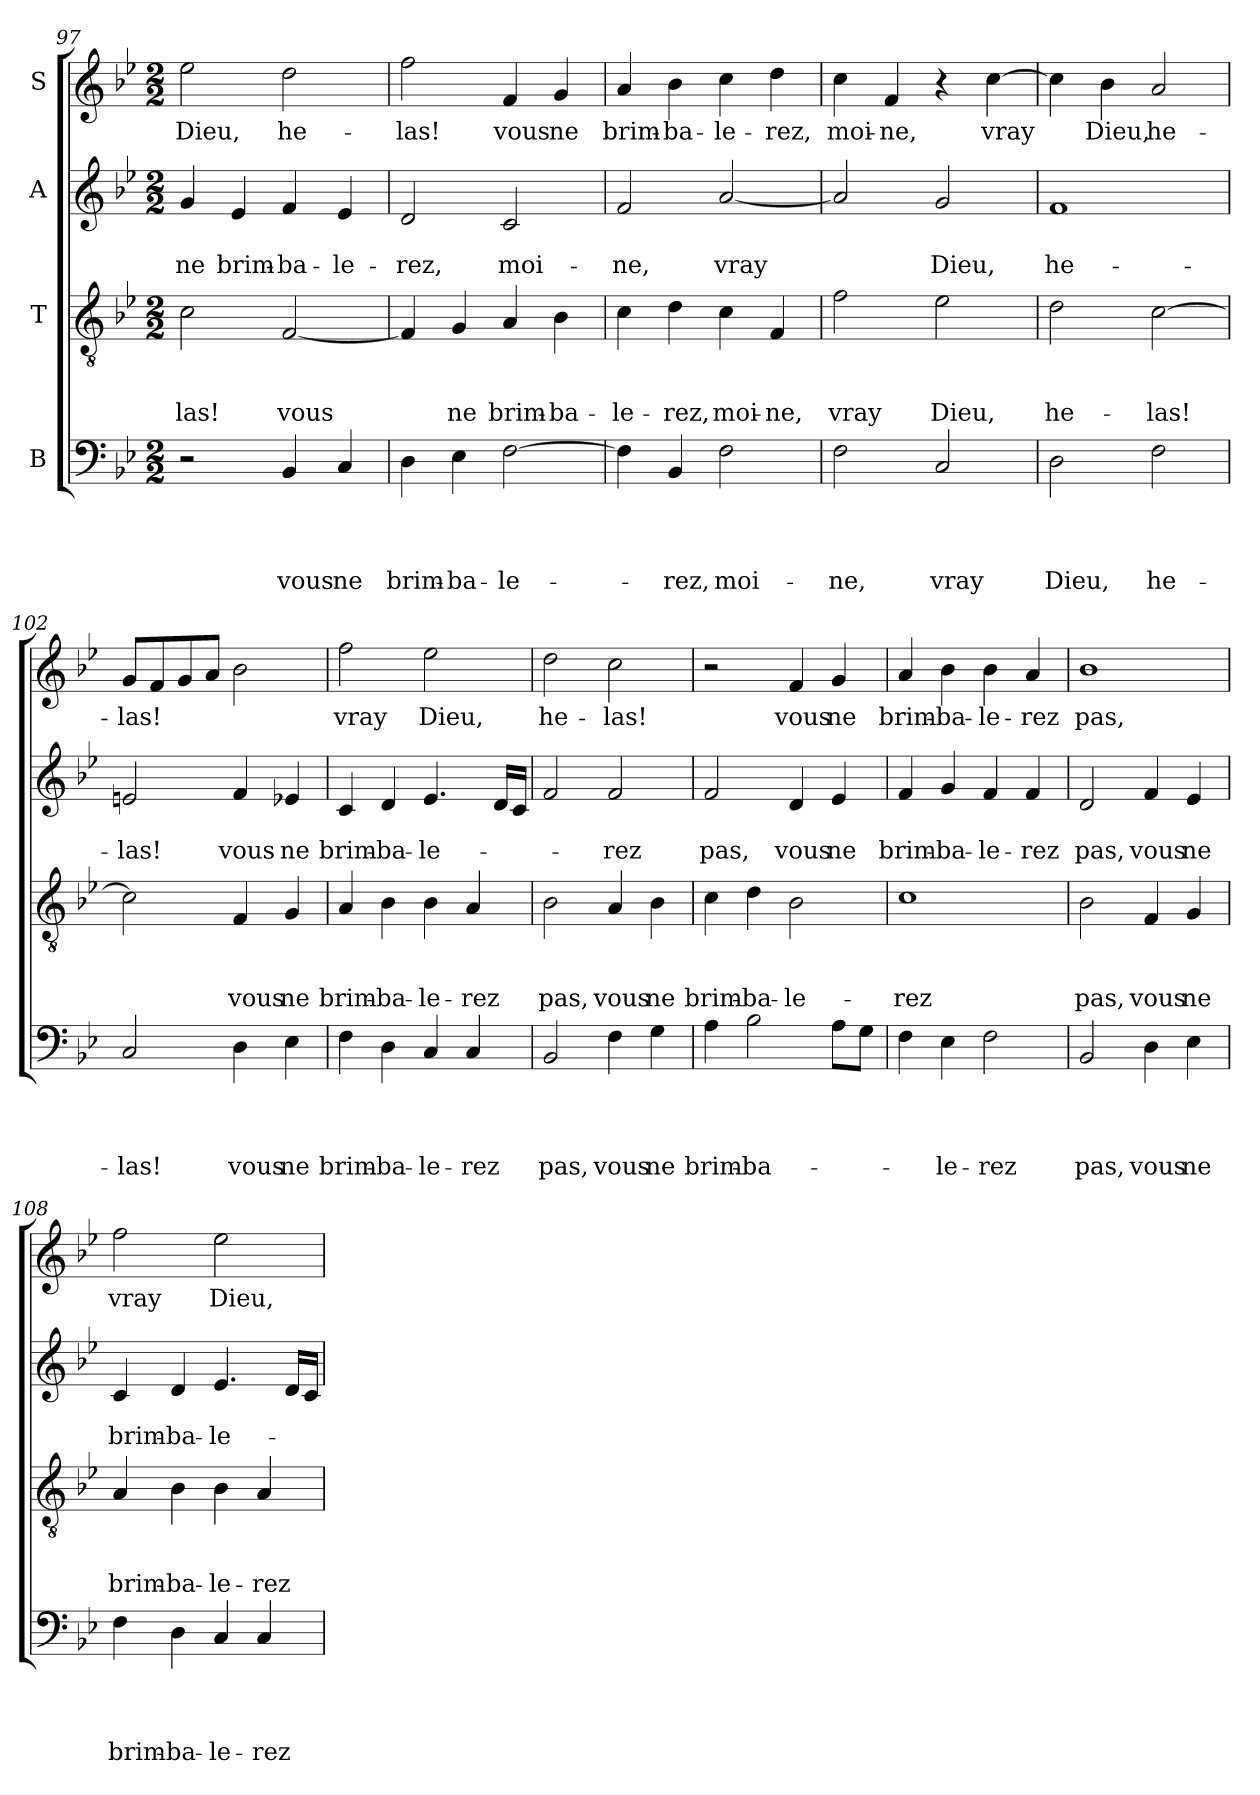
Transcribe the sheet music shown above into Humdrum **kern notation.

**kern	**text	**text	**text	**text	**kern	**text	**text	**text	**kern	**text	**text	**kern	**text
*part4	*part4	*part4	*part4	*part4	*part3	*part3	*part3	*part3	*part2	*part2	*part2	*part1	*part1
*staff4	*staff4	*staff4	*staff4	*staff4	*staff3	*staff3	*staff3	*staff3	*staff2	*staff2	*staff2	*staff1	*staff1
*I"B	*	*	*	*	*I"T	*	*	*	*I"A	*	*	*I"S	*
*clefF4	*	*	*	*	*clefGv2	*	*	*	*clefG2	*	*	*clefG2	*
*k[b-e-]	*	*	*	*	*k[b-e-]	*	*	*	*k[b-e-]	*	*	*k[b-e-]	*
*B-:	*	*	*	*	*B-:	*	*	*	*B-:	*	*	*B-:	*
*M2/2	*	*	*	*	*M2/2	*	*	*	*M2/2	*	*	*M2/2	*
=97	=97	=97	=97	=97	=97	=97	=97	=97	=97	=97	=97	=97	=97
!	!	!	!	!	!	!	!	!LO:LY:b	!	!	!LO:LY:b	!	!LO:LY:b
2r	.	.	.	.	2c\	.	.	-las!	4g/	.	ne	2ee-\	Dieu,
!	!	!	!	!	!	!	!	!	!	!	!LO:LY:b	!	!
.	.	.	.	.	.	.	.	.	4e-/	.	brim-	.	.
!	!	!	!	!LO:LY:b	!	!	!	!LO:LY:b	!	!	!LO:LY:b	!	!LO:LY:b
4BB-/	.	.	.	vous	[>2F/	.	.	vous	4f/	.	-ba-	2dd\	he-
!	!	!	!	!LO:LY:b	!	!	!	!	!	!	!LO:LY:b	!	!
4C/	.	.	.	ne	.	.	.	.	4e-/	.	-le-	.	.
!!LO:PB:g=z
=98	=98	=98	=98	=98	=98	=98	=98	=98	=98	=98	=98	=98	=98
!	!	!	!	!LO:LY:b	!	!	!	!	!	!	!LO:LY:b	!	!LO:LY:b
4D\	.	.	.	brim-	4F/]	.	.	.	2d/	.	-rez,	2ff\	-las!
!	!	!	!	!LO:LY:b	!	!	!	!LO:LY:b	!	!	!	!	!
4E-\	.	.	.	-ba-	4G/	.	.	ne	.	.	.	.	.
!	!	!	!	!LO:LY:b	!	!	!	!LO:LY:b	!	!	!LO:LY:b	!	!LO:LY:b
[>2F\	.	.	.	-le-	4A/	.	.	brim-	2c/	.	moi-	4f/	vous
!	!	!	!	!	!	!	!	!LO:LY:b	!	!	!	!	!LO:LY:b
.	.	.	.	.	4B-\	.	.	-ba-	.	.	.	4g/	ne
=99	=99	=99	=99	=99	=99	=99	=99	=99	=99	=99	=99	=99	=99
!	!	!	!	!	!	!	!	!LO:LY:b	!	!	!LO:LY:b	!	!LO:LY:b
4F\]	.	.	.	.	4c\	.	.	-le-	2f/	.	-ne,	4a/	brim-
!	!	!	!	!LO:LY:b	!	!	!	!LO:LY:b	!	!	!	!	!LO:LY:b
4BB-/	.	.	.	-rez,	4d\	.	.	-rez,	.	.	.	4b-\	-ba-
!	!	!	!	!LO:LY:b	!	!	!	!LO:LY:b	!	!	!LO:LY:b	!	!LO:LY:b
2F\	.	.	.	moi-	4c\	.	.	moi-	[<2a/	.	vray	4cc\	-le-
!	!	!	!	!	!	!	!	!LO:LY:b	!	!	!	!	!LO:LY:b
.	.	.	.	.	4F/	.	.	-ne,	.	.	.	4dd\	-rez,
=100	=100	=100	=100	=100	=100	=100	=100	=100	=100	=100	=100	=100	=100
!	!	!	!	!LO:LY:b	!	!	!	!LO:LY:b	!	!	!	!	!LO:LY:b
2F\	.	.	.	-ne,	2f\	.	.	vray	2a/]	.	.	4cc\	moi-
!	!	!	!	!	!	!	!	!	!	!	!	!	!LO:LY:b
.	.	.	.	.	.	.	.	.	.	.	.	4f/	-ne,
!	!	!	!	!LO:LY:b	!	!	!	!LO:LY:b	!	!	!LO:LY:b	!	!
2C/	.	.	.	vray	2e-\	.	.	Dieu,	2g/	.	Dieu,	4r	.
!	!	!	!	!	!	!	!	!	!	!	!	!	!LO:LY:b
.	.	.	.	.	.	.	.	.	.	.	.	[>4cc\	vray
=101	=101	=101	=101	=101	=101	=101	=101	=101	=101	=101	=101	=101	=101
!	!	!	!	!LO:LY:b	!	!	!	!LO:LY:b	!	!	!LO:LY:b	!	!
2D\	.	.	.	Dieu,	2d\	.	.	he-	1f	.	he-	4cc\]	.
!	!	!	!	!	!	!	!	!	!	!	!	!	!LO:LY:b
.	.	.	.	.	.	.	.	.	.	.	.	4b-\	Dieu,
!	!	!	!	!LO:LY:b	!	!	!	!LO:LY:b	!	!	!	!	!LO:LY:b
2F\	.	.	.	he-	[>2c\	.	.	-las!	.	.	.	2a/	he-
=102	=102	=102	=102	=102	=102	=102	=102	=102	=102	=102	=102	=102	=102
!	!	!	!	!LO:LY:b	!	!	!	!	!	!	!LO:LY:b	!	!LO:LY:b
2C/	.	.	.	-las!	2c\]	.	.	.	2en/	.	-las!	8g/L	-las!
.	.	.	.	.	.	.	.	.	.	.	.	8f/	.
.	.	.	.	.	.	.	.	.	.	.	.	8g/	.
.	.	.	.	.	.	.	.	.	.	.	.	8a/J	.
!	!	!	!	!LO:LY:b	!	!	!	!LO:LY:b	!	!	!LO:LY:b	!	!
4D\	.	.	.	vous	4F/	.	.	vous	4f/	.	vous	2b-\	.
!	!	!	!	!LO:LY:b	!	!	!	!LO:LY:b	!	!	!LO:LY:b	!	!
4E-\	.	.	.	ne	4G/	.	.	ne	4e-X/	.	ne	.	.
=103	=103	=103	=103	=103	=103	=103	=103	=103	=103	=103	=103	=103	=103
!	!	!	!	!LO:LY:b	!	!	!	!LO:LY:b	!	!	!LO:LY:b	!	!LO:LY:b
4F\	.	.	.	brim-	4A/	.	.	brim-	4c/	.	brim-	2ff\	vray
!	!	!	!	!LO:LY:b	!	!	!	!LO:LY:b	!	!	!LO:LY:b	!	!
4D\	.	.	.	-ba-	4B-\	.	.	-ba-	4d/	.	-ba-	.	.
!	!	!	!	!LO:LY:b	!	!	!	!LO:LY:b	!	!	!LO:LY:b	!	!LO:LY:b
4C/	.	.	.	-le-	4B-\	.	.	-le-	4.e-/	.	-le-	2ee-\	Dieu,
!	!	!	!	!LO:LY:b	!	!	!	!LO:LY:b	!	!	!	!	!
4C/	.	.	.	-rez	4A/	.	.	-rez	.	.	.	.	.
.	.	.	.	.	.	.	.	.	16d/LL	.	.	.	.
.	.	.	.	.	.	.	.	.	16c/JJ	.	.	.	.
!!LO:LB:g=z
=104	=104	=104	=104	=104	=104	=104	=104	=104	=104	=104	=104	=104	=104
!	!	!	!	!LO:LY:b	!	!	!	!LO:LY:b	!	!	!	!	!LO:LY:b
2BB-/	.	.	.	pas,	2B-\	.	.	pas,	2f/	.	.	2dd\	he-
!	!	!	!	!LO:LY:b	!	!	!	!LO:LY:b	!	!	!LO:LY:b	!	!LO:LY:b
4F\	.	.	.	vous	4A/	.	.	vous	2f/	.	-rez	2cc\	-las!
!	!	!	!	!LO:LY:b	!	!	!	!LO:LY:b	!	!	!	!	!
4G\	.	.	.	ne	4B-\	.	.	ne	.	.	.	.	.
=105	=105	=105	=105	=105	=105	=105	=105	=105	=105	=105	=105	=105	=105
!	!	!	!	!LO:LY:b	!	!	!	!LO:LY:b	!	!	!LO:LY:b	!	!
4A\	.	.	.	brim-	4c\	.	.	brim-	2f/	.	pas,	2r	.
!	!	!	!	!LO:LY:b	!	!	!	!LO:LY:b	!	!	!	!	!
2B-\	.	.	.	-ba-	4d\	.	.	-ba-	.	.	.	.	.
!	!	!	!	!	!	!	!	!LO:LY:b	!	!	!LO:LY:b	!	!LO:LY:b
.	.	.	.	.	2B-\	.	.	-le-	4d/	.	vous	4f/	vous
!	!	!	!	!	!	!	!	!	!	!	!LO:LY:b	!	!LO:LY:b
8A\L	.	.	.	.	.	.	.	.	4e-/	.	ne	4g/	ne
8G\J	.	.	.	.	.	.	.	.	.	.	.	.	.
=106	=106	=106	=106	=106	=106	=106	=106	=106	=106	=106	=106	=106	=106
!	!	!	!	!	!	!	!	!LO:LY:b	!	!	!LO:LY:b	!	!LO:LY:b
4F\	.	.	.	.	1c	.	.	-rez	4f/	.	brim-	4a/	brim-
!	!	!	!	!LO:LY:b	!	!	!	!	!	!	!LO:LY:b	!	!LO:LY:b
4E-\	.	.	.	-le-	.	.	.	.	4g/	.	-ba-	4b-\	-ba-
!	!	!	!	!LO:LY:b	!	!	!	!	!	!	!LO:LY:b	!	!LO:LY:b
2F\	.	.	.	-rez	.	.	.	.	4f/	.	-le-	4b-\	-le-
!	!	!	!	!	!	!	!	!	!	!	!LO:LY:b	!	!LO:LY:b
.	.	.	.	.	.	.	.	.	4f/	.	-rez	4a/	-rez
=107	=107	=107	=107	=107	=107	=107	=107	=107	=107	=107	=107	=107	=107
!	!	!	!	!LO:LY:b	!	!	!	!LO:LY:b	!	!	!LO:LY:b	!	!LO:LY:b
2BB-/	.	.	.	pas,	2B-\	.	.	pas,	2d/	.	pas,	1b-	pas,
!	!	!	!	!LO:LY:b	!	!	!	!LO:LY:b	!	!	!LO:LY:b	!	!
4D\	.	.	.	vous	4F/	.	.	vous	4f/	.	vous	.	.
!	!	!	!	!LO:LY:b	!	!	!	!LO:LY:b	!	!	!LO:LY:b	!	!
4E-\	.	.	.	ne	4G/	.	.	ne	4e-/	.	ne	.	.
=108	=108	=108	=108	=108	=108	=108	=108	=108	=108	=108	=108	=108	=108
!	!	!	!	!LO:LY:b	!	!	!	!LO:LY:b	!	!	!LO:LY:b	!	!LO:LY:b
4F\	.	.	.	brim-	4A/	.	.	brim-	4c/	.	brim-	2ff\	vray
!	!	!	!	!LO:LY:b	!	!	!	!LO:LY:b	!	!	!LO:LY:b	!	!
4D\	.	.	.	-ba-	4B-\	.	.	-ba-	4d/	.	-ba-	.	.
!	!	!	!	!LO:LY:b	!	!	!	!LO:LY:b	!	!	!LO:LY:b	!	!LO:LY:b
4C/	.	.	.	-le-	4B-\	.	.	-le-	4.e-/	.	-le-	2ee-\	Dieu,
!	!	!	!	!LO:LY:b	!	!	!	!LO:LY:b	!	!	!	!	!
4C/	.	.	.	-rez	4A/	.	.	-rez	.	.	.	.	.
.	.	.	.	.	.	.	.	.	16d/LL	.	.	.	.
.	.	.	.	.	.	.	.	.	16c/JJ	.	.	.	.
=	=	=	=	=	=	=	=	=	=	=	=	=	=
*-	*-	*-	*-	*-	*-	*-	*-	*-	*-	*-	*-	*-	*-
